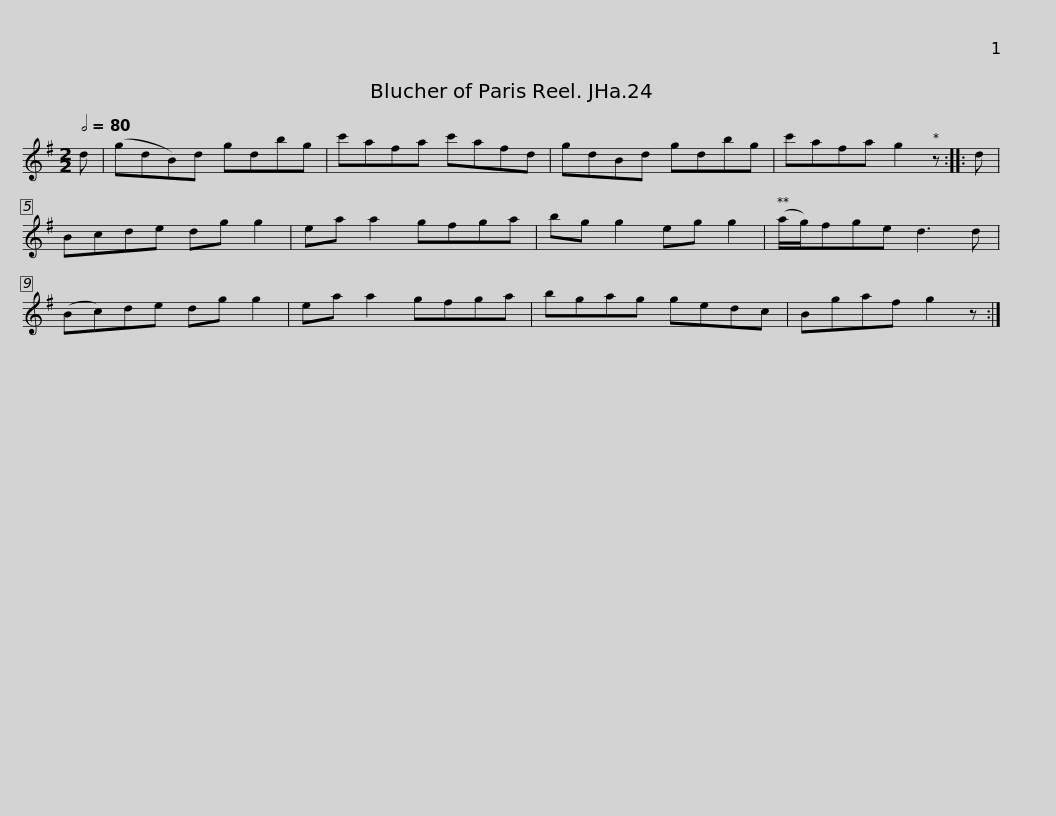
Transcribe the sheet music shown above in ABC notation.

X:1
L:1/8
Q:1/2=80
M:2/2
I:linebreak $
K:G
V:1 treble
V:1
 d | (gdB)d gdbg | c'afa c'afd | gdBd gdbg | c'afa g2 z :: %5
 d | Bcde dg g2 |$ ea a2 gfga | bg g2 eg g2 | (a/g/)fge d3 d | %10
 (Bc)de dg g2 | ea a2 gfga | bgag gedc |$ Bgaf g2 z :| %14
